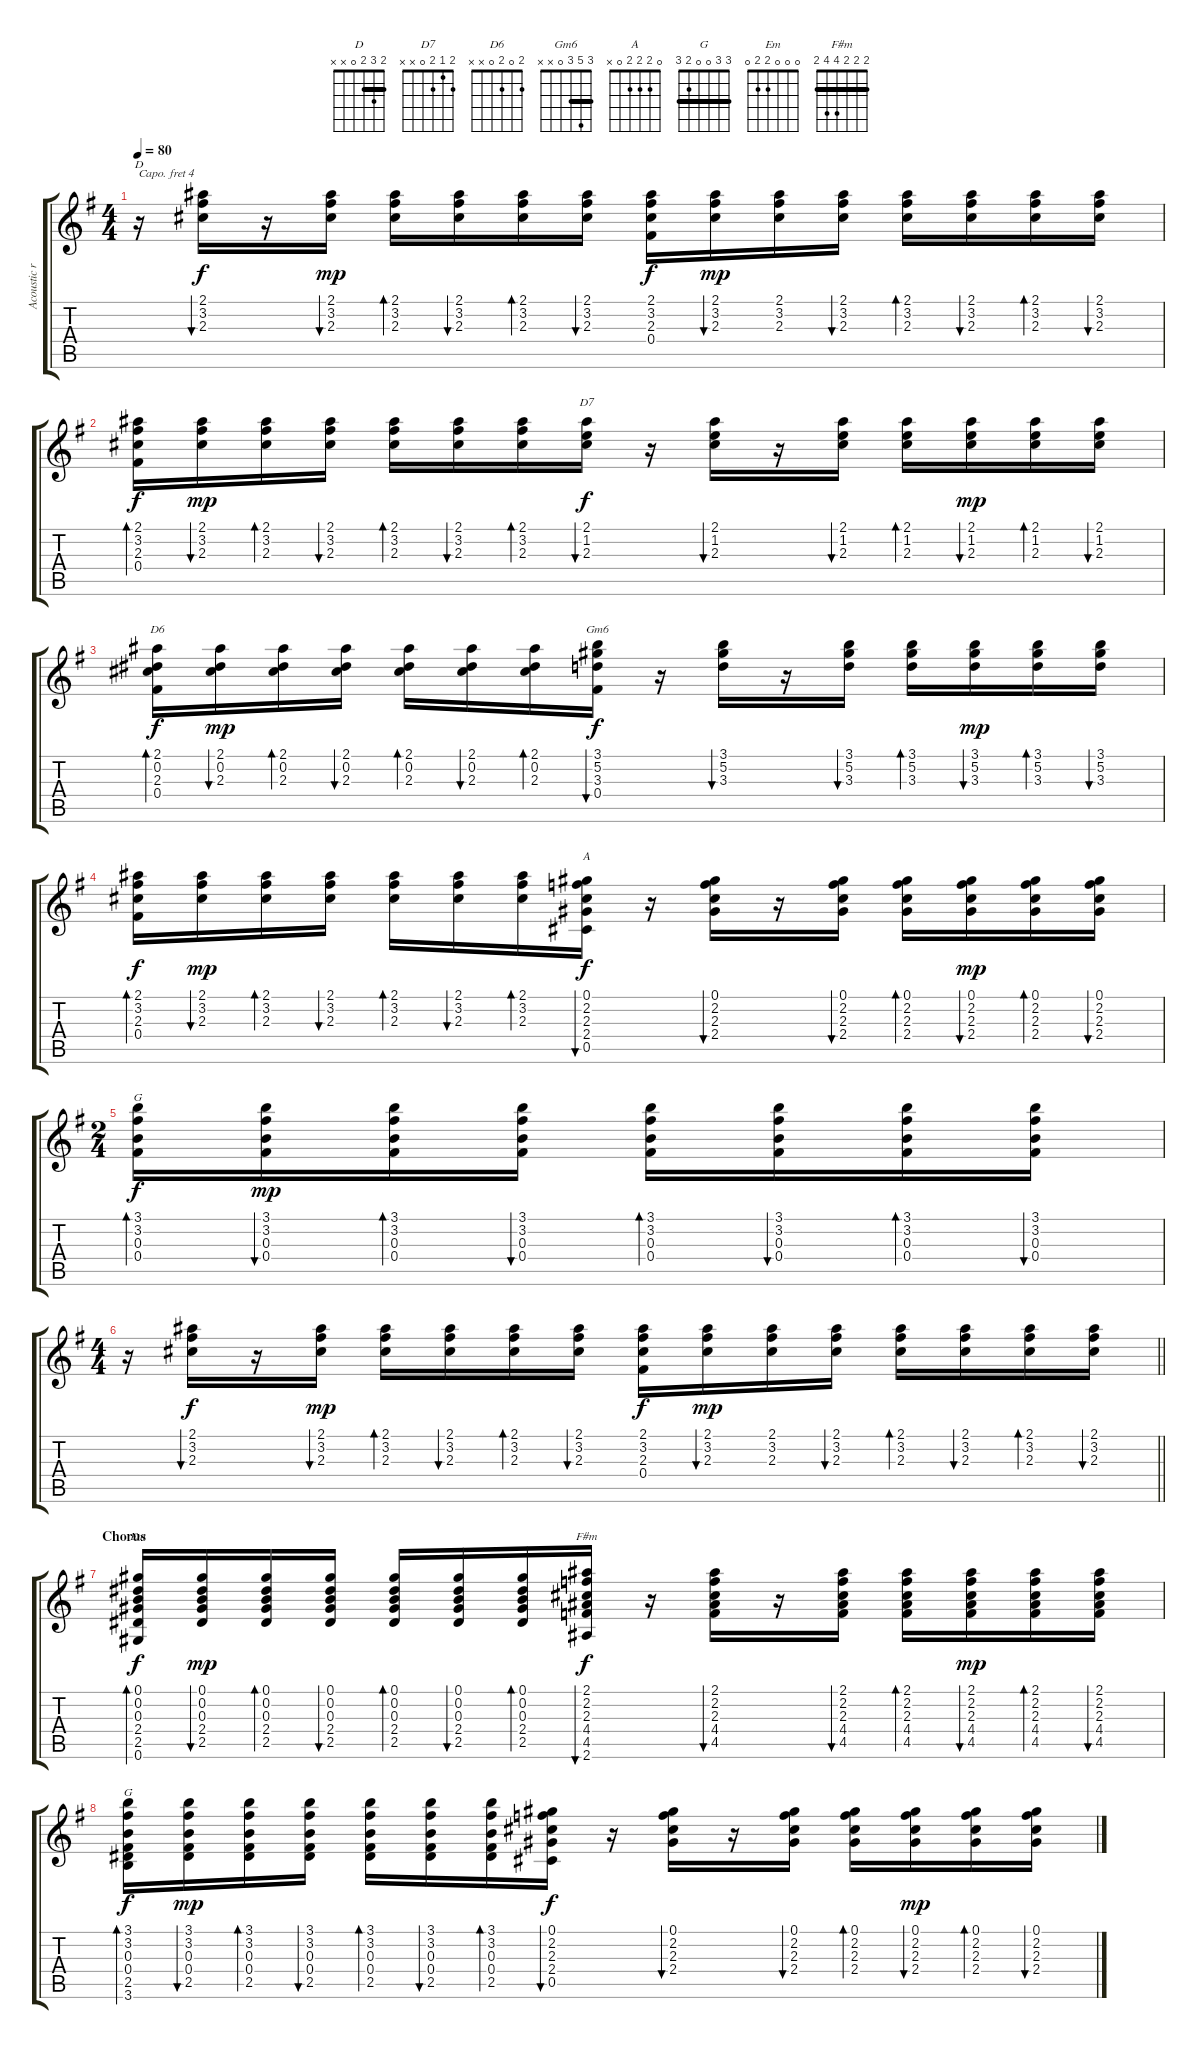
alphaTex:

\track ("Acoustic rhythm guitar (Capo IV)" "Acoustic r") {instrument acousticguitarnylon}
\staff {score tabs}
\capo 4
\tuning (E4 B3 G3 D3 A2 E2) {hide}
\chord ("D" 2 3 2 0 x x) {barre 2}
\chord ("D7" 2 1 2 0 x x)
\chord ("D6" 2 0 2 0 x x)
\chord ("Gm6" 3 5 3 0 x x) {barre 3}
\chord ("A" 0 2 2 2 0 x)
\chord ("G" 3 3 0 0 x x) {barre 3}
\chord ("Em" 0 0 0 2 2 0)
\chord ("F#m" 2 2 2 4 4 2) {barre 2}
\chord ("G" 3 3 0 0 2 3) {barre 3}
\ts (4 4)
\tempo 80
\clef g2
\ks g
r.16{ch "D" dy mp} (2.1 3.2 2.3).16{bu 30 dy f} r.16 (2.1 3.2 2.3).16{bu 30 dy mp} (2.1 3.2 2.3).16{bd 30} (2.1 3.2 2.3).16{bu 30} (2.1 3.2 2.3).16{bd 30} (2.1 3.2 2.3).16{bu 30} (2.1 3.2 2.3 0.4).16{dy f} (2.1 3.2 2.3).16{bu 30 dy mp} (2.1 3.2 2.3).16 (2.1 3.2 2.3).16{bu 30} (2.1 3.2 2.3).16{bd 30} (2.1 3.2 2.3).16{bu 30} (2.1 3.2 2.3).16{bd 30} (2.1 3.2 2.3).16{bu 30} |
(2.1 3.2 2.3 0.4).16{bd 30 dy f} (2.1 3.2 2.3).16{bu 30 dy mp} (2.1 3.2 2.3).16{bd 30} (2.1 3.2 2.3).16{bu 30} (2.1 3.2 2.3).16{bd 30} (2.1 3.2 2.3).16{bu 30} (2.1 3.2 2.3).16{bd 30} (2.1 1.2 2.3).16{bu 30 ch "D7" dy f} r.16 (2.1 1.2 2.3).16{bu 30} r.16 (2.1 1.2 2.3).16{bu 30} (2.1 1.2 2.3).16{bd 30} (2.1 1.2 2.3).16{bu 30 dy mp} (2.1 1.2 2.3).16{bd 30} (2.1 1.2 2.3).16{bu 30} |
(2.1 0.2 2.3 0.4).16{bd 30 ch "D6" dy f} (2.1 0.2 2.3).16{bu 30 dy mp} (2.1 0.2 2.3).16{bd 30} (2.1 0.2 2.3).16{bu 30} (2.1 0.2 2.3).16{bd 30} (2.1 0.2 2.3).16{bu 30} (2.1 0.2 2.3).16{bd 30} (3.1 5.2 3.3 0.4).16{bu 30 ch "Gm6" dy f} r.16 (3.1 5.2 3.3).16{bu 30} r.16 (3.1 5.2 3.3).16{bu 30} (3.1 5.2 3.3).16{bd 30} (3.1 5.2 3.3).16{bu 30 dy mp} (3.1 5.2 3.3).16{bd 30} (3.1 5.2 3.3).16{bu 30} |
(2.1 3.2 2.3 0.4).16{bd 30 dy f} (2.1 3.2 2.3).16{bu 30 dy mp} (2.1 3.2 2.3).16{bd 30} (2.1 3.2 2.3).16{bu 30} (2.1 3.2 2.3).16{bd 30} (2.1 3.2 2.3).16{bu 30} (2.1 3.2 2.3).16{bd 30} (0.1 2.2 2.3 2.4 0.5).16{bu 30 ch "A" dy f} r.16 (0.1 2.2 2.3 2.4).16{bu 30} r.16 (0.1 2.2 2.3 2.4).16{bu 30} (0.1 2.2 2.3 2.4).16{bd 30} (0.1 2.2 2.3 2.4).16{bu 30 dy mp} (0.1 2.2 2.3 2.4).16{bd 30} (0.1 2.2 2.3 2.4).16{bu 30} |
\ts (2 4)
(3.1 3.2 0.3 0.4).16{bd 30 ch "G" dy f} (3.1 3.2 0.3 0.4).16{bu 30 dy mp} (3.1 3.2 0.3 0.4).16{bd 30} (3.1 3.2 0.3 0.4).16{bu 30} (3.1 3.2 0.3 0.4).16{bd 30} (3.1 3.2 0.3 0.4).16{bu 30} (3.1 3.2 0.3 0.4).16{bd 30} (3.1 3.2 0.3 0.4).16{bu 30} |
\ts (4 4)
\barLineRight lightlight
r.16 (2.1 3.2 2.3).16{bu 30 dy f} r.16 (2.1 3.2 2.3).16{bu 30 dy mp} (2.1 3.2 2.3).16{bd 30} (2.1 3.2 2.3).16{bu 30} (2.1 3.2 2.3).16{bd 30} (2.1 3.2 2.3).16{bu 30} (2.1 3.2 2.3 0.4).16{dy f} (2.1 3.2 2.3).16{bu 30 dy mp} (2.1 3.2 2.3).16 (2.1 3.2 2.3).16{bu 30} (2.1 3.2 2.3).16{bd 30} (2.1 3.2 2.3).16{bu 30} (2.1 3.2 2.3).16{bd 30} (2.1 3.2 2.3).16{bu 30} |
\section ("" "Chorus")
(0.1 0.2 0.3 2.4 2.5 0.6).16{bd 30 ch "Em" dy f} (0.1 0.2 0.3 2.4 2.5).16{bu 30 dy mp} (0.1 0.2 0.3 2.4 2.5).16{bd 30} (0.1 0.2 0.3 2.4 2.5).16{bu 30} (0.1 0.2 0.3 2.4 2.5).16{bd 30} (0.1 0.2 0.3 2.4 2.5).16{bu 30} (0.1 0.2 0.3 2.4 2.5).16{bd 30} (2.1 2.2 2.3 4.4 4.5 2.6).16{bu 30 ch "F#m" dy f} r.16 (2.1 2.2 2.3 4.4 4.5).16{bu 30} r.16 (2.1 2.2 2.3 4.4 4.5).16{bu 30} (2.1 2.2 2.3 4.4 4.5).16{bd 30} (2.1 2.2 2.3 4.4 4.5).16{bu 30 dy mp} (2.1 2.2 2.3 4.4 4.5).16{bd 30} (2.1 2.2 2.3 4.4 4.5).16{bu 30} |
(3.1 3.2 0.3 0.4 2.5 3.6).16{bd 30 ch "G" dy f} (3.1 3.2 0.3 0.4 2.5).16{bu 30 dy mp} (3.1 3.2 0.3 0.4 2.5).16{bd 30} (3.1 3.2 0.3 0.4 2.5).16{bu 30} (3.1 3.2 0.3 0.4 2.5).16{bd 30} (3.1 3.2 0.3 0.4 2.5).16{bu 30} (3.1 3.2 0.3 0.4 2.5).16{bd 30} (0.1 2.2 2.3 2.4 0.5).16{bu 30 dy f} r.16 (0.1 2.2 2.3 2.4).16{bu 30} r.16 (0.1 2.2 2.3 2.4).16{bu 30} (0.1 2.2 2.3 2.4).16{bd 30} (0.1 2.2 2.3 2.4).16{bu 30 dy mp} (0.1 2.2 2.3 2.4).16{bd 30} (0.1 2.2 2.3 2.4).16{bu 30}
